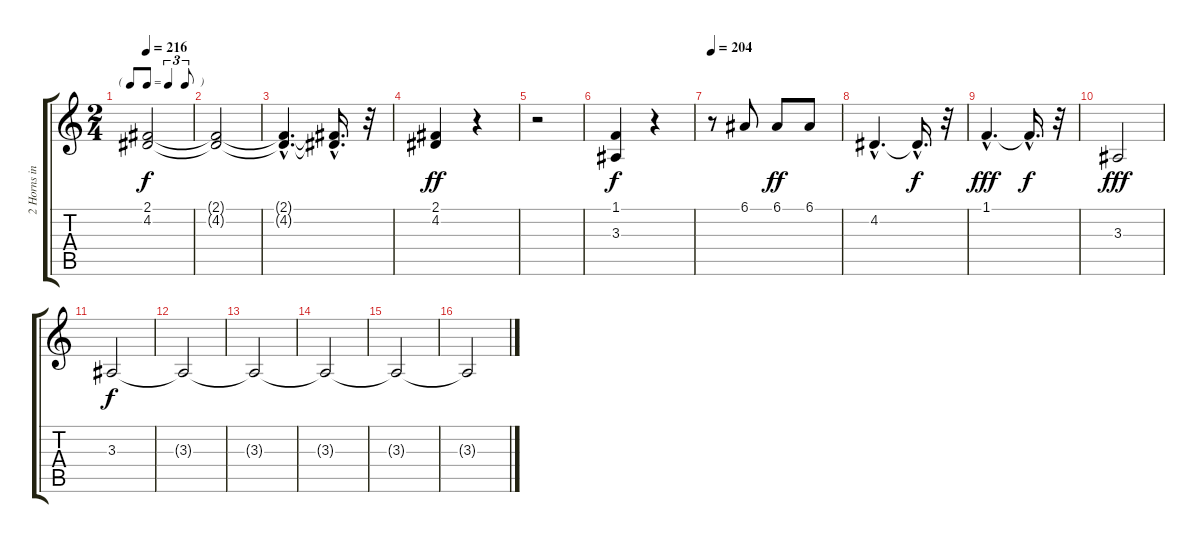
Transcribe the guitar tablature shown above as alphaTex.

\track ("2 Horns in Eb" "2 Horns in") {instrument frenchhorn}
\staff {score tabs}
\tuning (E4 B3 G3 D3 A2 E2) {hide}
\ts (2 4)
\tf triplet8th
\tempo 216
\clef g2
\ks c
(2.1{t} 4.2{t}).2{dy f} |
(2.1{t} 4.2{t}).2 |
(2.1{hac t} 4.2{hac t}).4{d} (2.1{hac t} 4.2{hac t}).16{d} r.32 |
(2.1 4.2).4{dy ff} r.4 |
r.2 |
(1.1 3.3).4{dy f} r.4 |
\tempo 204
r.8 6.1.8 6.1.8{dy ff} 6.1.8 |
4.2{hac}.4{d} 4.2{hac t}.16{d dy f} r.32 |
1.1{hac}.4{d dy fff} 1.1{hac t}.16{d dy f} r.32 |
3.3.2{dy fff} |
3.3.2{dy f} |
3.3{t}.2 |
3.3{t}.2 |
3.3{t}.2 |
3.3{t}.2 |
3.3{t}.2
